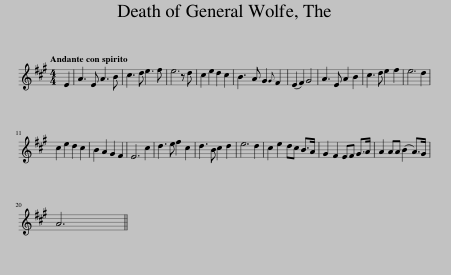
X:1
L:1/8
Q:1/4=120
M:4/4
I:linebreak $
K:A
V:1 treble
V:1
 E2 | A3 E A3 B | c3 d e3 f | e6 z d | c2 e2 d2 c2 | %5
 B3 A G2{G} F2 | (E2 F2) G4 | A3 E A2 B2 | c3 d e2 f2 | e6 d2 |$ %10
 c2 e2 d2 c2 | B2 A2 G2 F2 | E6 c2 | d3 e f2 c2 | d3 B c2 d2 | %15
 e6 d2 | c2 e2 dc B>A | G2 F2 EF G>A | A2 AA (B2 A>)G |$ A6 || %20
